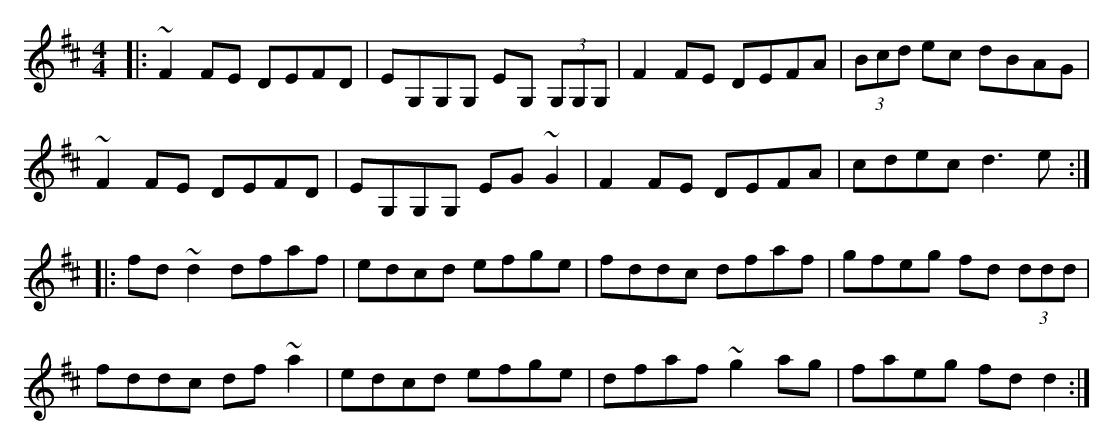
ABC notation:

X:1
M:4/4
K:D
|:~F2FE DEFD|EG,G,G, EG, (3G,G,G,|F2FE DEFA|(3Bcd ec dBAG|
~F2FE DEFD|EG,G,G, EG~G2|F2FE DEFA|cdec d3e:|
|:fd~d2 dfaf|edcd efge|fddc dfaf|gfeg fd (3ddd|
fddc df~a2|edcd efge|dfaf ~g2ag|faeg fdd2:|
